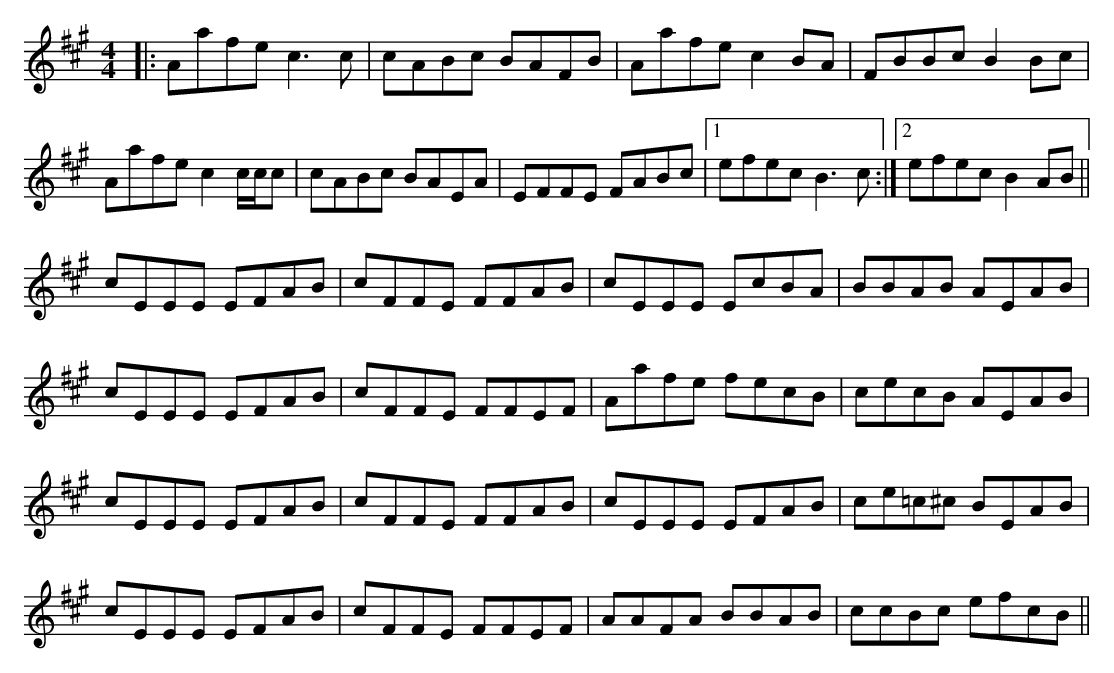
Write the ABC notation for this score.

X:1
M:4/4
K:A
|:Aafe c3 c|cABc BAFB|Aafe c2 BA|FBBc B2 Bc|
Aafe c2 c/c/c|cABc BAEA|EFFE FABc|1 efec B3 c:|2 efec B2 AB||
cEEE EFAB|cFFE FFAB|cEEE EcBA|BBAB AEAB|
cEEE EFAB|cFFE FFEF|Aafe fecB|cecB AEAB|
cEEE EFAB|cFFE FFAB|cEEE EFAB|ce=c^c BEAB|
cEEE EFAB|cFFE FFEF|AAFA BBAB|ccBc efcB||
